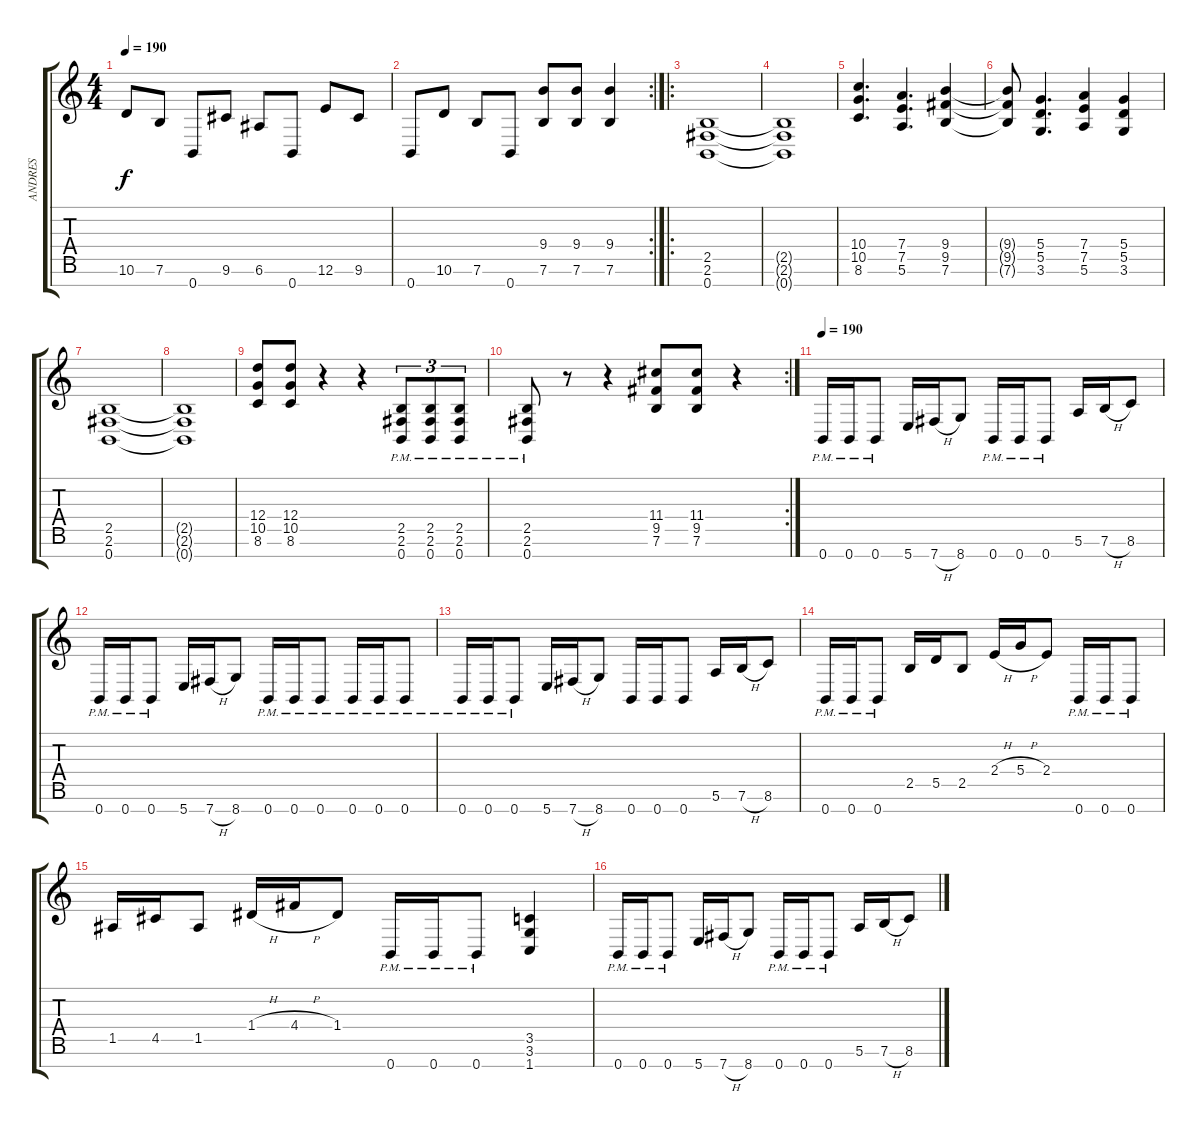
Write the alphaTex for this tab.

\track ("ANDRES" "ANDRES") {instrument distortionguitar}
\staff {score tabs}
\tuning (E4 B3 G3 D3 A2 E2 B1) {hide}
\ts (4 4)
\tempo 190
\clef g2
\ks c
10.6.8{dy f} 7.6.8 0.7.8 9.6.8 6.6.8 0.7.8 12.6.8 9.6.8 |
\rc 2
0.7.8 10.6.8 7.6.8 0.7.8 (9.4 7.6).8 (9.4 7.6).8 (9.4 7.6).4 |
\ro
(2.5 2.6 0.7).1 |
(2.5{t} 2.6{t} 0.7{t}).1 |
(10.4 10.5 8.6).4{d} (7.4 7.5 5.6).4{d} (9.4 9.5 7.6).4 |
(9.4{t} 9.5{t} 7.6{t}).8 (5.4 5.5 3.6).4{d} (7.4 7.5 5.6).4 (5.4 5.5 3.6).4 |
(2.5 2.6 0.7).1 |
(2.5{t} 2.6{t} 0.7{t}).1 |
(12.4 10.5 8.6).8 (12.4 10.5 8.6).8 r.4 r.4 (2.5{pm} 2.6{pm} 0.7{pm}).8{tu (3 2)} (2.5{pm} 2.6{pm} 0.7{pm}).8{tu (3 2)} (2.5{pm} 2.6{pm} 0.7{pm}).8{tu (3 2)} |
\rc 2
(2.5{pm} 2.6{pm} 0.7{pm}).8 r.8 r.4 (11.4 9.5 7.6).8 (11.4 9.5 7.6).8 r.4 |
\tempo 190
0.7{pm}.16 0.7{pm}.16 0.7{pm}.8 5.7.16 7.7{h}.16 8.7.8 0.7{pm}.16 0.7{pm}.16 0.7{pm}.8 5.6.16 7.6{h}.16 8.6.8 |
0.7{pm}.16 0.7{pm}.16 0.7{pm}.8 5.7.16 7.7{h}.16 8.7.8 0.7{pm}.16 0.7{pm}.16 0.7{pm}.8 0.7{pm}.16 0.7{pm}.16 0.7{pm}.8 |
0.7{pm}.16 0.7{pm}.16 0.7{pm}.8 5.7.16 7.7{h}.16 8.7.8 0.7.16 0.7.16 0.7.8 5.6.16 7.6{h}.16 8.6.8 |
0.7{pm}.16 0.7{pm}.16 0.7{pm}.8 2.5.16 5.5.16 2.5.8 2.4{h}.16 5.4{h}.16 2.4.8 0.7{pm}.16 0.7{pm}.16 0.7{pm}.8 |
1.5.16 4.5.16 1.5.8 1.4{h}.16 4.4{h}.16 1.4.8 0.7{pm}.16 0.7{pm}.16 0.7{pm}.8 (3.5 3.6 1.7).4 |
0.7{pm}.16 0.7{pm}.16 0.7{pm}.8 5.7.16 7.7{h}.16 8.7.8 0.7{pm}.16 0.7{pm}.16 0.7{pm}.8 5.6.16 7.6{h}.16 8.6.8
